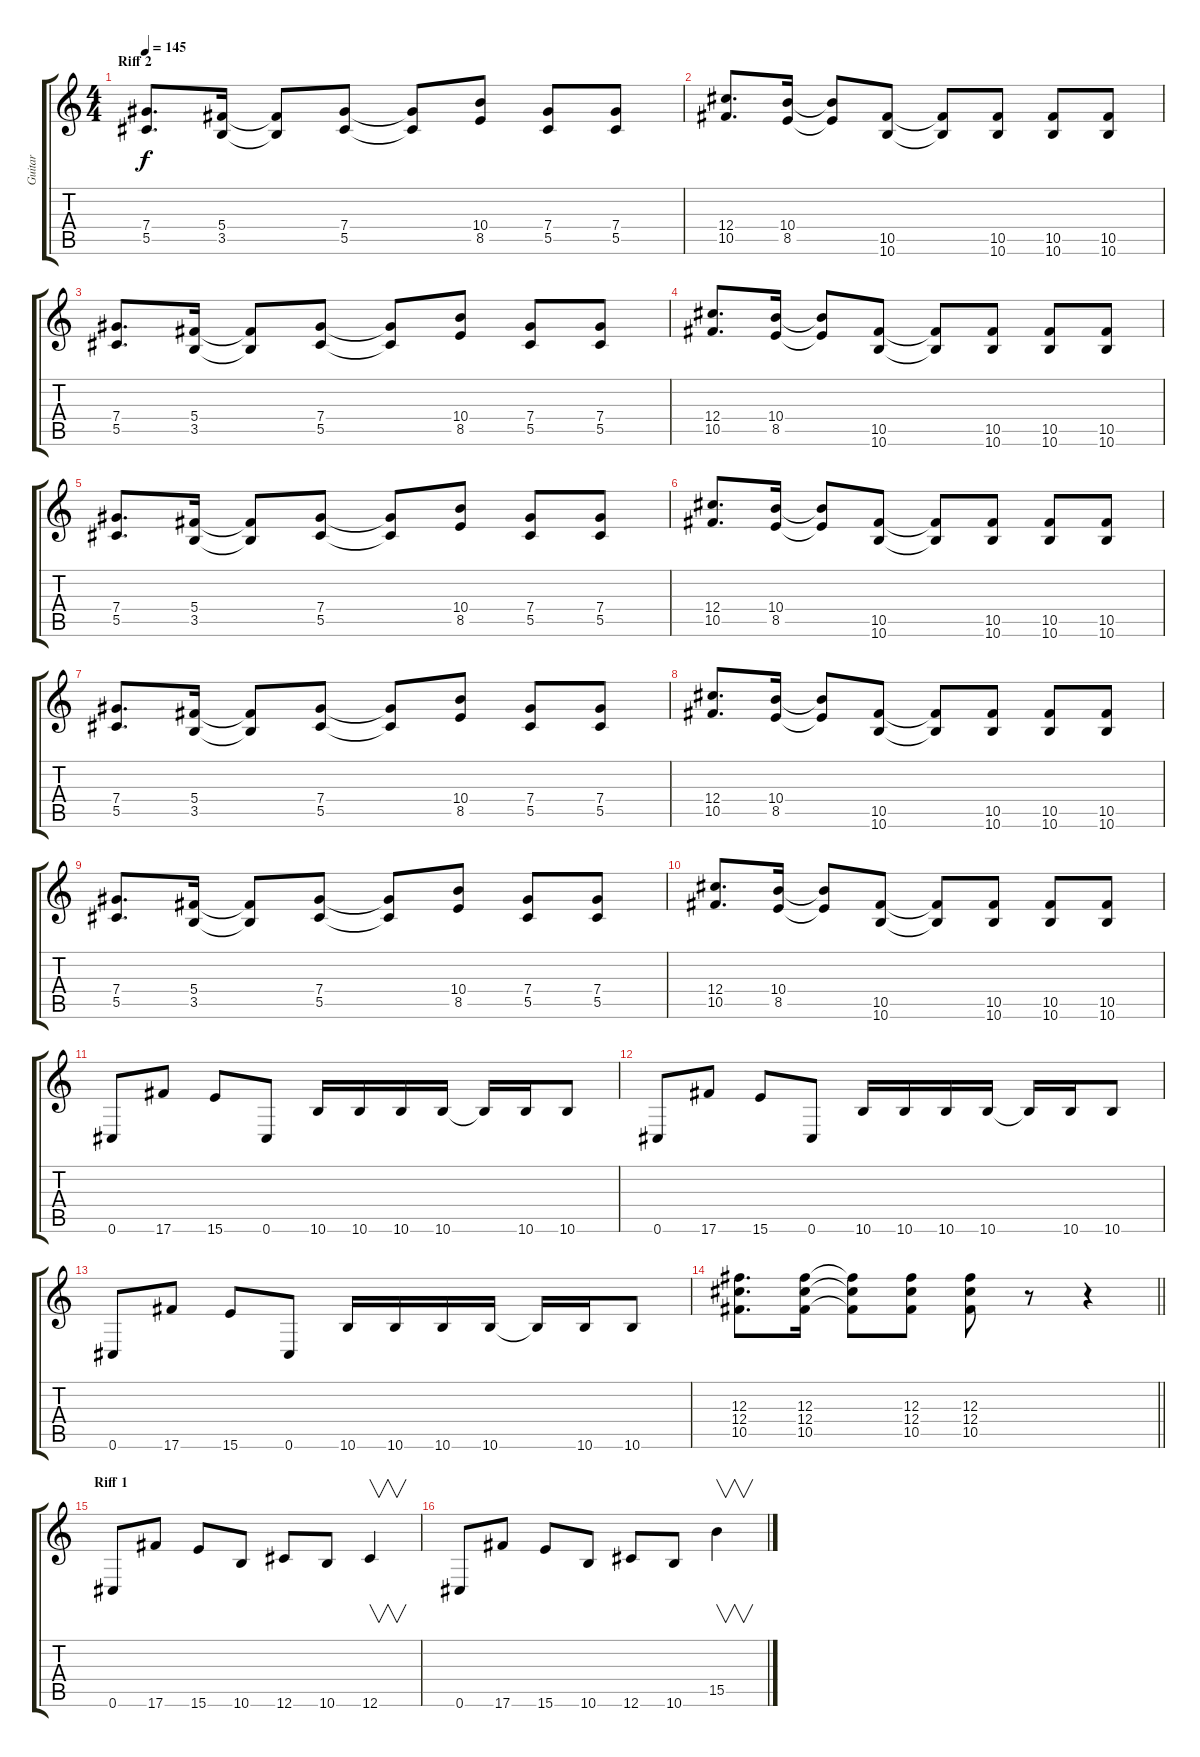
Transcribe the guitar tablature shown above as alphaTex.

\track ("Guitar" "Guitar") {instrument distortionguitar}
\staff {score tabs}
\tuning (Eb4 Bb3 Gb3 Db3 Ab2 Db2) {hide}
\ts (4 4)
\section ("" "Riff 2")
\tempo 145
\clef g2
\ks c
(7.4 5.5).8{d dy f} (5.4 3.5).16 (5.4{t} 3.5{t}).8 (7.4 5.5).8 (7.4{t} 5.5{t}).8 (10.4 8.5).8 (7.4 5.5).8 (7.4 5.5).8 |
(12.4 10.5).8{d} (10.4 8.5).16 (10.4{t} 8.5{t}).8 (10.5 10.6).8 (10.5{t} 10.6{t}).8 (10.5 10.6).8 (10.5 10.6).8 (10.5 10.6).8 |
(7.4 5.5).8{d} (5.4 3.5).16 (5.4{t} 3.5{t}).8 (7.4 5.5).8 (7.4{t} 5.5{t}).8 (10.4 8.5).8 (7.4 5.5).8 (7.4 5.5).8 |
(12.4 10.5).8{d} (10.4 8.5).16 (10.4{t} 8.5{t}).8 (10.5 10.6).8 (10.5{t} 10.6{t}).8 (10.5 10.6).8 (10.5 10.6).8 (10.5 10.6).8 |
(7.4 5.5).8{d} (5.4 3.5).16 (5.4{t} 3.5{t}).8 (7.4 5.5).8 (7.4{t} 5.5{t}).8 (10.4 8.5).8 (7.4 5.5).8 (7.4 5.5).8 |
(12.4 10.5).8{d} (10.4 8.5).16 (10.4{t} 8.5{t}).8 (10.5 10.6).8 (10.5{t} 10.6{t}).8 (10.5 10.6).8 (10.5 10.6).8 (10.5 10.6).8 |
(7.4 5.5).8{d} (5.4 3.5).16 (5.4{t} 3.5{t}).8 (7.4 5.5).8 (7.4{t} 5.5{t}).8 (10.4 8.5).8 (7.4 5.5).8 (7.4 5.5).8 |
(12.4 10.5).8{d} (10.4 8.5).16 (10.4{t} 8.5{t}).8 (10.5 10.6).8 (10.5{t} 10.6{t}).8 (10.5 10.6).8 (10.5 10.6).8 (10.5 10.6).8 |
(7.4 5.5).8{d} (5.4 3.5).16 (5.4{t} 3.5{t}).8 (7.4 5.5).8 (7.4{t} 5.5{t}).8 (10.4 8.5).8 (7.4 5.5).8 (7.4 5.5).8 |
(12.4 10.5).8{d} (10.4 8.5).16 (10.4{t} 8.5{t}).8 (10.5 10.6).8 (10.5{t} 10.6{t}).8 (10.5 10.6).8 (10.5 10.6).8 (10.5 10.6).8 |
0.6.8 17.6.8 15.6.8 0.6.8 10.6.16 10.6.16 10.6.16 10.6.16 10.6{t}.16 10.6.16 10.6.8 |
0.6.8 17.6.8 15.6.8 0.6.8 10.6.16 10.6.16 10.6.16 10.6.16 10.6{t}.16 10.6.16 10.6.8 |
0.6.8 17.6.8 15.6.8 0.6.8 10.6.16 10.6.16 10.6.16 10.6.16 10.6{t}.16 10.6.16 10.6.8 |
\barLineRight lightlight
(12.3 12.4 10.5).8{d} (12.3 12.4 10.5).16 (12.3{t} 12.4{t} 10.5{t}).8 (12.3 12.4 10.5).8 (12.3 12.4 10.5).8 r.8 r.4 |
\section ("" "Riff 1")
0.6.8 17.6.8 15.6.8 10.6.8 12.6.8 10.6.8 12.6.4{v} |
0.6.8 17.6.8 15.6.8 10.6.8 12.6.8 10.6.8 15.5.4{v}
